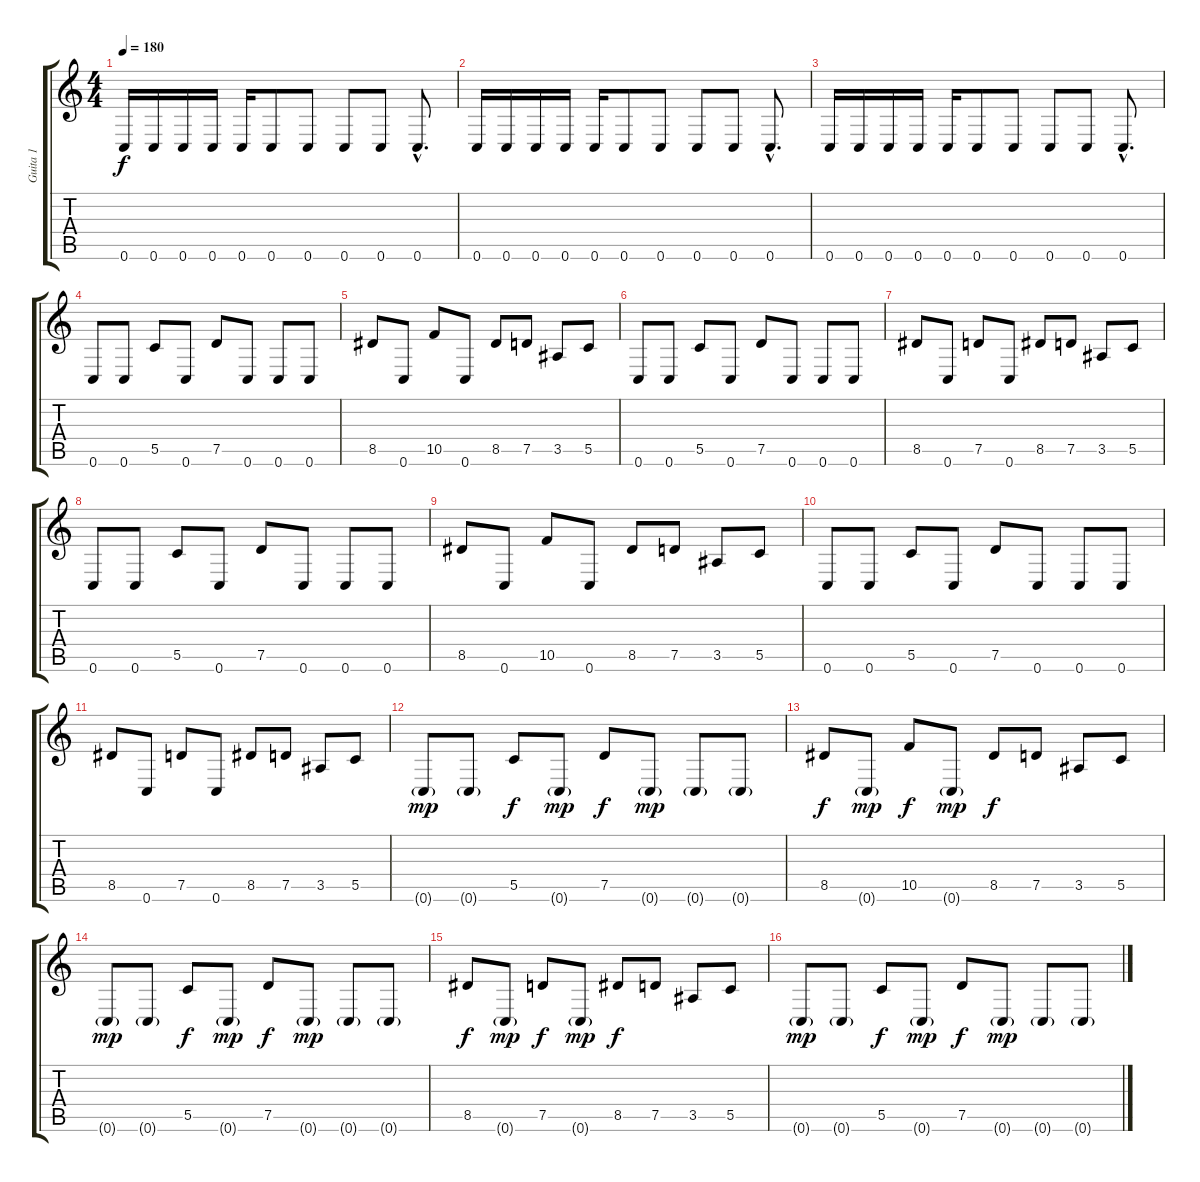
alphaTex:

\track ("Guita 1" "Guita 1") {instrument distortionguitar}
\staff {score tabs}
\tuning (D4 A3 F3 C3 G2 C2) {hide}
\ts (4 4)
\tempo 180
\clef g2
\ks c
0.6.16{dy f instrument distortionguitar} 0.6.16 0.6.16 0.6.16 0.6.16 0.6.8 0.6.8 0.6.8 0.6.8 0.6{hac}.8{d} |
0.6.16 0.6.16 0.6.16 0.6.16 0.6.16 0.6.8 0.6.8 0.6.8 0.6.8 0.6{hac}.8{d} |
0.6.16 0.6.16 0.6.16 0.6.16 0.6.16 0.6.8 0.6.8 0.6.8 0.6.8 0.6{hac}.8{d} |
0.6.8 0.6.8 5.5.8 0.6.8 7.5.8 0.6.8 0.6.8 0.6.8 |
8.5.8 0.6.8 10.5.8 0.6.8 8.5.8 7.5.8 3.5.8 5.5.8 |
0.6.8 0.6.8 5.5.8 0.6.8 7.5.8 0.6.8 0.6.8 0.6.8 |
8.5.8 0.6.8 7.5.8 0.6.8 8.5.8 7.5.8 3.5.8 5.5.8 |
0.6.8 0.6.8 5.5.8 0.6.8 7.5.8 0.6.8 0.6.8 0.6.8 |
8.5.8 0.6.8 10.5.8 0.6.8 8.5.8 7.5.8 3.5.8 5.5.8 |
0.6.8 0.6.8 5.5.8 0.6.8 7.5.8 0.6.8 0.6.8 0.6.8 |
8.5.8 0.6.8 7.5.8 0.6.8 8.5.8 7.5.8 3.5.8 5.5.8 |
0.6{g}.8{dy mp} 0.6{g}.8 5.5.8{dy f} 0.6{g}.8{dy mp} 7.5.8{dy f} 0.6{g}.8{dy mp} 0.6{g}.8 0.6{g}.8 |
8.5.8{dy f} 0.6{g}.8{dy mp} 10.5.8{dy f} 0.6{g}.8{dy mp} 8.5.8{dy f} 7.5.8 3.5.8 5.5.8 |
0.6{g}.8{dy mp} 0.6{g}.8 5.5.8{dy f} 0.6{g}.8{dy mp} 7.5.8{dy f} 0.6{g}.8{dy mp} 0.6{g}.8 0.6{g}.8 |
8.5.8{dy f} 0.6{g}.8{dy mp} 7.5.8{dy f} 0.6{g}.8{dy mp} 8.5.8{dy f} 7.5.8 3.5.8 5.5.8 |
0.6{g}.8{dy mp} 0.6{g}.8 5.5.8{dy f} 0.6{g}.8{dy mp} 7.5.8{dy f} 0.6{g}.8{dy mp} 0.6{g}.8 0.6{g}.8
